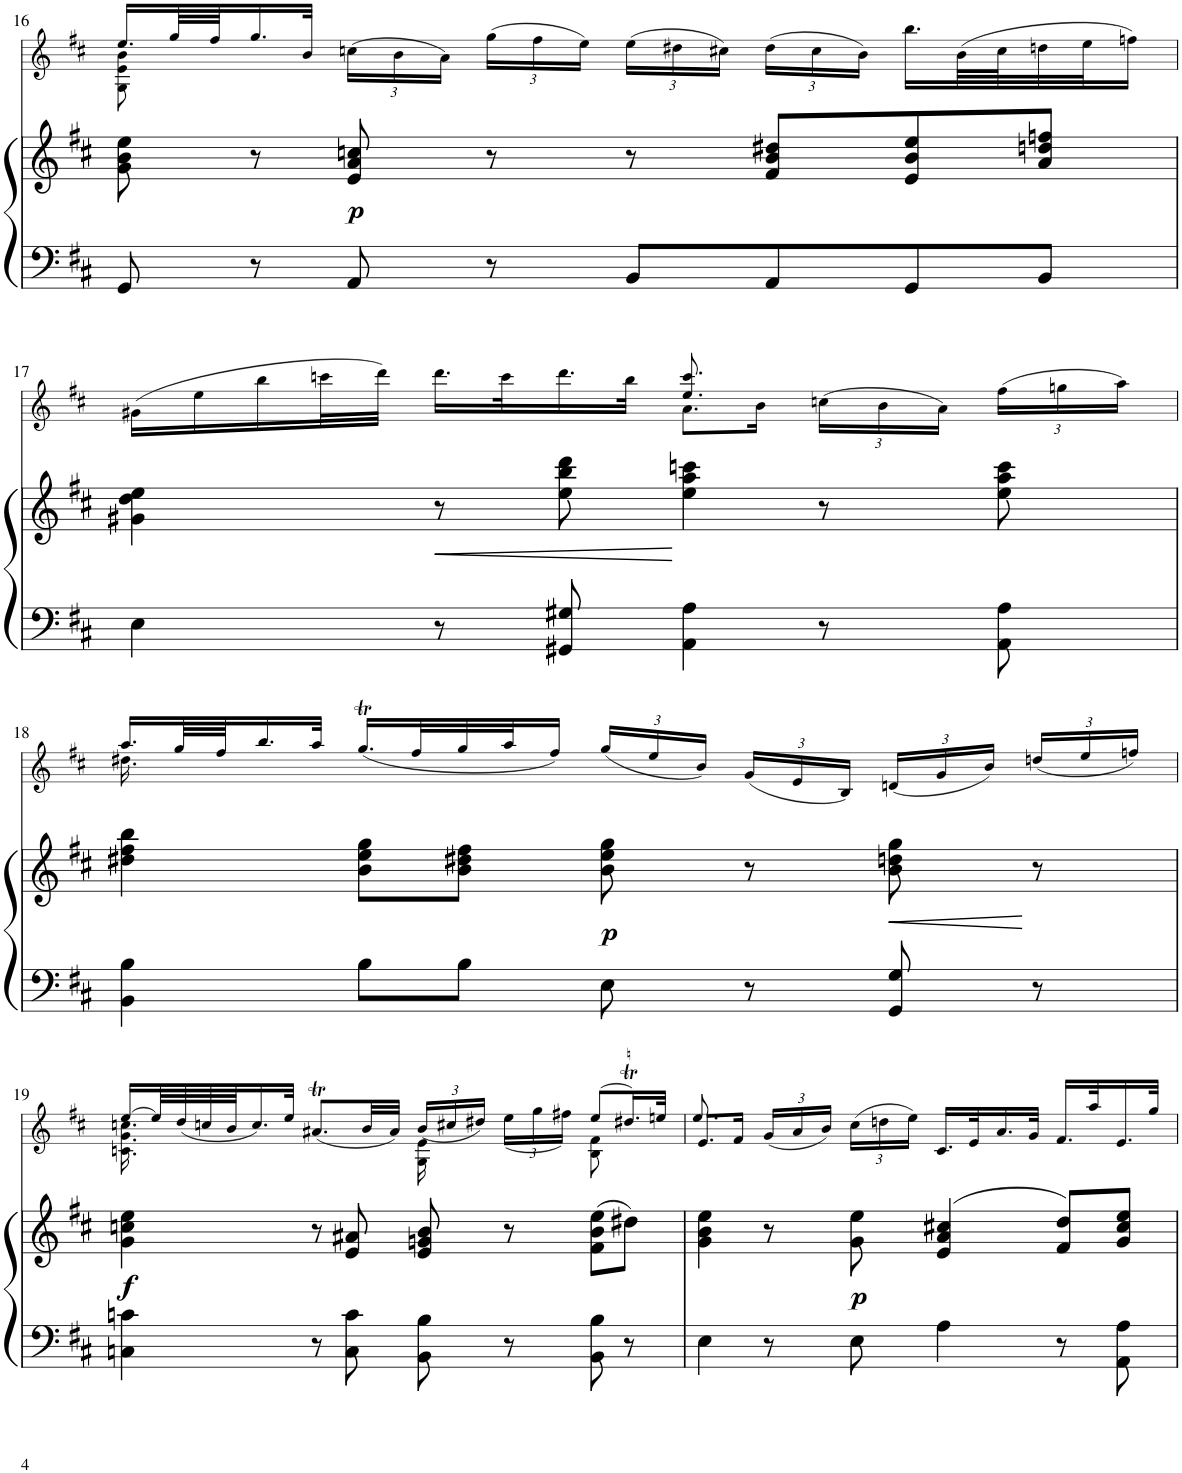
**kern	**kern	**dynam	**kern
*part2	*part2	*part2	*part1
*staff3	*staff2	*staff2/3	*staff1
*I"Piano	*	*	*I"Violin
*I'Pno	*	*	*I'Vln
!!LO:PB:g=z
*clefF4	*clefG2	*	*clefG2
*k[f#c#]	*k[f#c#]	*	*k[f#c#]
*M4/4	*M4/4	*	*M4/4
*met(c)	*met(c)	*	*met(c)
=16	=16	=16	=16
*	*	*	*^
8GG/	8g\ 8b\ 8ee\	.	16.ee/LL	8G\ 8e\ 8b\
.	.	.	64gg/LL	.
.	.	.	64ff#/JJ	.
8r	8r	.	16.gg/	4.ryy
.	.	.	32b/JJk	.
*	*	*	*Xbrackettup	*
!	!	!LO:DY:b	!	!
8AA/	8e/ 8a/ 8ccn/	p	(>24ccn\LL	.
.	.	.	24b\	.
.	.	.	24a\JJ)	.
8r	8r	.	(>24gg\LL	.
.	.	.	24ff#\	.
.	.	.	24ee\JJ)	.
8BB/L	8r	.	(>24ee\LL	2ryy
.	.	.	24dd#X\	.
.	.	.	24cc#X\JJ)	.
8AA/	8f#/ 8b/ 8dd#X/L	.	(>24dd#\LL	.
.	.	.	24cc#\	.
.	.	.	24b\JJ)	.
8GG/	8e/ 8b/ 8ee/	.	16.bb\LL	.
.	.	.	(>64b\LL	.
.	.	.	64cc#\J	.
8BB/J	8a/ 8ddn/ 8ffn/J	.	32ddn\	.
.	.	.	32ee\J	.
.	.	.	16ffn\JJ)	.
!!LO:LB:g=z	!!
=17	=17	=17	=17	=17
4E\	4g#X\ 4dd\ 4ee\	.	(>16g#X\LL	2ryy
.	.	.	16ee\	.
.	.	.	16bb\	.
.	.	.	32cccn\L	.
.	.	.	32ddd\JJJ)	.
!	!	!LO:HP:b	!	!
8r	8r	<	16.ddd\LL	.
.	.	.	32ccc\K	.
8GG#X/ 8G#X/	8ee\ 8bb\ 8ddd\	.	16.ddd\	.
.	.	.	32bb\JJk	.
4AA\ 4A\	4ee\ 4aa\ 4cccn\	[	8.ee/ 8.ccc/	8.a\L
.	.	.	16ryy	16b\Jk
8r	8r	.	(>24ccn\LL	4ryy
.	.	.	24b\	.
.	.	.	24a\JJ)	.
8AA\ 8A\	8ee\ 8aa\ 8ccc\	.	(>24ff#\LL	.
.	.	.	24ggn\	.
.	.	.	24aa\JJ)	.
!!LO:LB:g=z	!!
=18	=18	=18	=18	=18
4BB\ 4B\	4dd#X\ 4ff#\ 4bb\	.	16.aa/LL	16.dd#X\
.	.	.	64gg/LL	2ryy
.	.	.	64ff#/JJ	.
.	.	.	16.bb/	.
.	.	.	32aa/JJk	.
8B\L	8b\ 8ee\ 8gg\L	.	(<16.ggT/LL	.
.	.	.	32ff#/L	.
8B\J	8b\ 8dd#X\ 8ff#\J	.	32gg/	.
.	.	.	32aa/J	.
.	.	.	16ff#/JJ)	.
!	!	!LO:DY:b	!	!
8E\	8b\ 8ee\ 8gg\	p	(<24gg/LL	.
.	.	.	24ee/	.
.	.	.	24b/JJ)	.
.	.	.	.	4ryy
8r	8r	.	(<24g/LL	.
.	.	.	24e/	.
.	.	.	24B/JJ)	.
!	!	!LO:HP:b	!	!
8GG/ 8G/	8b\ 8ddn\ 8gg\	<	(<24dn/LL	.
.	.	.	24g/	.
.	.	.	24b/JJ)	.
.	.	.	.	8ryy
8r	8r	[	(<24ddn/LL	.
.	.	.	24ee/	.
.	.	.	24ffn/JJ)	.
.	.	.	.	32ryy
!!LO:LB:g=z	!!
=19	=19	=19	=19	=19
!	!	!LO:DY:b	!	!
4Cn\ 4cn\	4g\ 4ccn\ 4ee\	f	[16ee/LL	16.cn\ 16.g\ 16.ccn\
.	.	.	64ee/LL]	.
.	.	.	(<64dd/	.
.	.	.	64ccn/	32ryy
.	.	.	64b/JJ	.
*	*	*	*v	*v
.	.	.	16.cc/)
.	.	.	32ee/JJk
8r	8r	.	(<8.a#Xt/L
8C\ 8c\	8e/ 8a#X/	.	.
.	.	.	32b/LL
.	.	.	32a#/JJJ)
*	*	*	*^
8BB\ 8B\	8e/ 8gn/ 8b/	.	(<24b/LL	16G\ 16e\
.	.	.	24cc#X/	.
.	.	.	.	8.ryy
.	.	.	24dd#X/JJ)	.
8r	8r	.	(<24ee\LL	.
.	.	.	24gg\	.
.	.	.	24ff#X\JJ)	.
8BB\ 8B\	(8f#\ 8b\ 8ee\L	.	(>8ee/L	8B\ 8f#\
8r	8dd#X\J)	.	16.dd#Xt/L)	8ryy
.	.	.	32een/JJk	.
=20	=20	=20	=20	=20
4E\	4g\ 4b\ 4ee\	.	8.e/L	8.ee/
.	.	.	16f#/Jk	2ryy
8r	8r	.	(<24g/LL	.
.	.	.	24a/	.
.	.	.	24b/JJ)	.
!	!	!LO:DY:b	!	!
8E\	8g\ 8ee\	p	(>24cc#\LL	.
.	.	.	24ddn\	.
.	.	.	24ee\JJ)	.
4A\	(>4e/ 4a/ 4cc#X/	.	16.c#/LL	.
.	.	.	32e/K	.
.	.	.	16.a/	.
.	.	.	.	4ryy
.	.	.	32g/JJk	.
8r	8f#/ 8dd/L)	.	16.f#/LL	.
.	.	.	32aa/K	.
8AA\ 8A\	8g/ 8cc#/ 8ee/J	.	16.e/	.
.	.	.	.	16ryy
.	.	.	32gg/JJk	.
*	*	*	*v	*v
=	=	=	=
*-	*-	*-	*-
